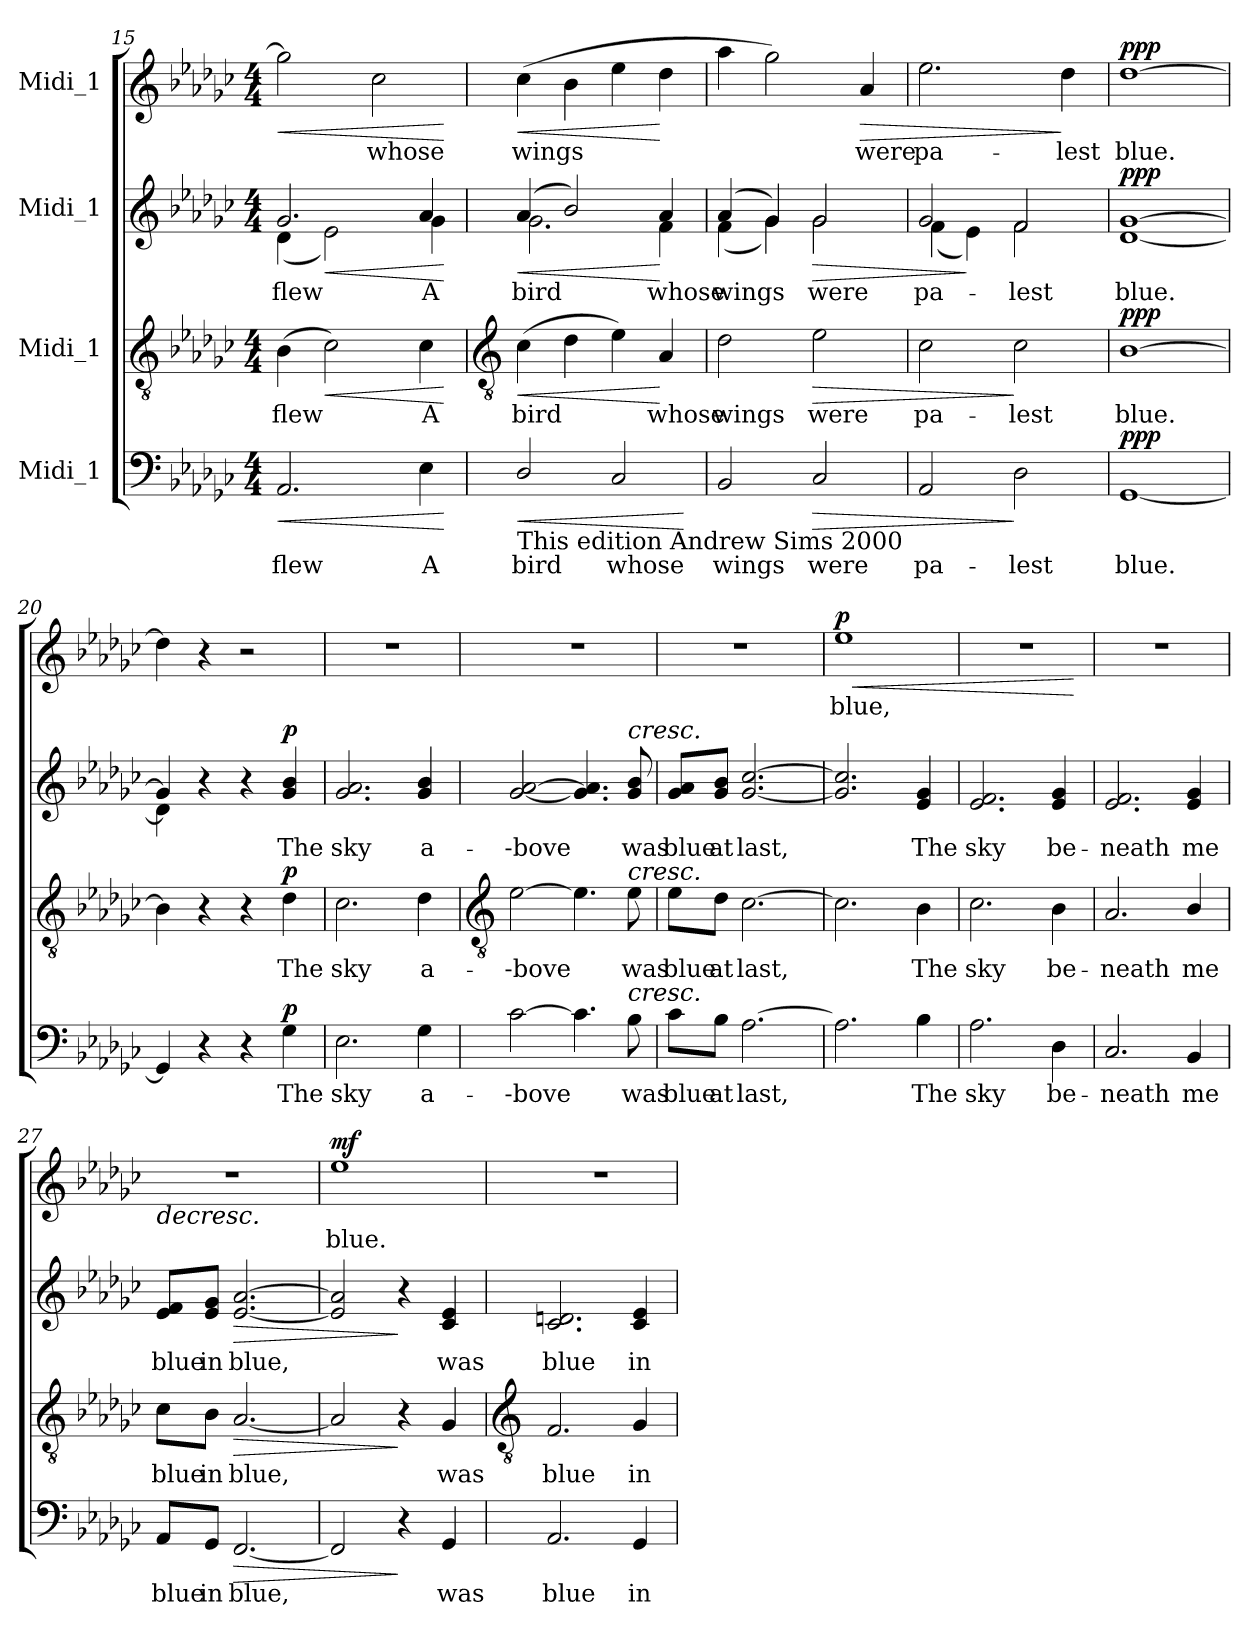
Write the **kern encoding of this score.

**kern	**text	**dynam	**kern	**text	**dynam	**kern	**text	**dynam	**kern	**text	**dynam
*part4	*part4	*part4	*part3	*part3	*part3	*part2	*part2	*part2	*part1	*part1	*part1
*staff4	*staff4	*staff4	*staff3	*staff3	*staff3	*staff2	*staff2	*staff2	*staff1	*staff1	*staff1
*I"Midi_1	*	*	*I"Midi_1	*	*	*I"Midi_1	*	*	*I"Midi_1	*	*
*clefF4	*	*	*clefGv2	*	*	*clefG2	*	*	*clefG2	*	*
*k[b-e-a-d-g-c-]	*	*	*k[b-e-a-d-g-c-]	*	*	*k[b-e-a-d-g-c-]	*	*	*k[b-e-a-d-g-c-]	*	*
*G-:	*	*	*G-:	*	*	*G-:	*	*	*G-:	*	*
*M4/4	*	*	*M4/4	*	*	*M4/4	*	*	*M4/4	*	*
=15	=15	=15	=15	=15	=15	=15	=15	=15	=15	=15	=15
!	!LO:LY:b	!LO:HP:b	!	!LO:LY:b	!	!	!LO:LY:b	!	!	!	!LO:HP:b
*	*	*	*	*	*	*^	*	*	*	*	*
2.AA-	flew	<	(>4B-	flew	.	2.g-/	(<4d-\	flew	.	2gg-]	.	<
!	!	!	!	!	!LO:HP:b	!	!	!	!LO:HP:b	!	!	!
.	.	.	2c-)	.	<	.	2e-\)	.	<	.	.	.
!	!	!	!	!	!	!	!	!	!	!	!LO:LY:b	!
.	.	.	.	.	.	.	.	.	.	2cc-	whose	.
!	!LO:LY:b	!	!	!LO:LY:b	!	!	!	!LO:LY:b	!	!	!	!
4E-	A	.	4c-	A	.	4a-/	4g-\	A	.	.	.	.
*	*	*	*	*	*	*v	*v	*	*	*	*	*
.	.	[	.	.	[	.	.	[	.	.	[
!!LO:LB:g=z
=16	=16	=16	=16	=16	=16	=16	=16	=16	=16	=16	=16
*	*	*	*clefGv2	*	*	*	*	*	*	*	*
!LO:TX:b:t=This edition  Andrew Sims 2000	!	!	!	!	!	!	!	!	!	!	!
!	!LO:LY:b	!LO:HP:b	!	!LO:LY:b	!LO:HP:b	!	!LO:LY:b	!LO:HP:b	!	!LO:LY:b	!LO:HP:b
*	*	*	*	*	*	*^	*	*	*	*	*
2D-/	bird	<	(>4c-	bird	<	(>4a-/	2.g-\	bird	<	(>4cc-	wings	<
.	.	.	4d-	.	.	2b-/)	.	.	.	4b-	.	.
!	!LO:LY:b	!	!	!	!	!	!	!	!	!	!	!
2C-	whose	.	4e-)	.	.	.	.	.	.	4ee-	.	.
!	!	!	!	!LO:LY:b	!	!	!	!LO:LY:b	!	!	!	!
.	.	.	4A-	whose	[	4a-/	4f\	whose	[	4dd-	.	[
*	*	*	*	*	*	*v	*v	*	*	*	*	*
.	.	[	.	.	.	.	.	.	.	.	.
=17	=17	=17	=17	=17	=17	=17	=17	=17	=17	=17	=17
!	!LO:LY:b	!	!	!LO:LY:b	!	!	!LO:LY:b	!	!	!	!
*	*	*	*	*	*	*^	*	*	*	*	*
2BB-	wings	.	2d-	wings	.	(>4a-/	(<4f\	wings	.	4aa-	.	.
.	.	.	.	.	.	4g-/)	4g-\)	.	.	2gg-)	.	.
!	!LO:LY:b	!LO:HP:b	!	!LO:LY:b	!LO:HP:b	!	!	!LO:LY:b	!LO:HP:b	!	!	!
2C-	were	>	2e-	were	>	2g-/	2g-\	were	>	.	.	.
!	!	!	!	!	!	!	!	!	!	!	!LO:LY:b	!LO:HP:b
.	.	.	.	.	.	.	.	.	.	4a-	were	>
=18	=18	=18	=18	=18	=18	=18	=18	=18	=18	=18	=18	=18
!	!LO:LY:b	!	!	!LO:LY:b	!	!	!	!LO:LY:b	!	!	!LO:LY:b	!
2AA-	pa-	.	2c-	pa-	.	2g-/	(<4f\	pa-	.	2.ee-	pa-	.
.	.	.	.	.	.	.	4e-\)	.	]	.	.	.
!	!LO:LY:b	!	!	!LO:LY:b	!	!	!	!LO:LY:b	!	!	!	!
2D-	-lest	]	2c-	-lest	]	2f/	2f\	-lest	.	.	.	.
!	!	!	!	!	!	!	!	!	!	!	!LO:LY:b	!
.	.	.	.	.	.	.	.	.	.	4dd-	-lest	]
=19	=19	=19	=19	=19	=19	=19	=19	=19	=19	=19	=19	=19
!	!LO:LY:b	!LO:DY:a	!	!LO:LY:b	!LO:DY:a	!	!	!LO:LY:b	!LO:DY:a	!	!LO:LY:b	!LO:DY:a
[1GG-	blue.	ppp	[1B-	blue.	ppp	[1g-/	[1d-\	blue.	ppp	[1dd-	blue.	ppp
=20	=20	=20	=20	=20	=20	=20	=20	=20	=20	=20	=20	=20
4GG-]	.	.	4B-]	.	.	4g-/]	4d-\]	.	.	4dd-]	.	.
4r	.	.	4r	.	.	4r	4ryy	.	.	4r	.	.
4r	.	.	4r	.	.	4r	4ryy	.	.	2r	.	.
!	!LO:LY:b	!LO:DY:a	!	!LO:LY:b	!LO:DY:a	!	!	!LO:LY:b	!LO:DY:a	!	!	!
4G-	The	p	4d-	The	p	4g-/ 4b-/	4ryy	The	p	.	.	.
=21	=21	=21	=21	=21	=21	=21	=21	=21	=21	=21	=21	=21
!	!LO:LY:b	!	!	!LO:LY:b	!	!	!	!LO:LY:b	!	!	!	!
2.E-	sky	.	2.c-	sky	.	2.g-/ 2.a-/	1ryy	sky	.	1r	.	.
!	!LO:LY:b	!	!	!LO:LY:b	!	!	!	!LO:LY:b	!	!	!	!
4G-	a-	.	4d-	a-	.	4g-/ 4b-/	.	a-	.	.	.	.
*	*	*	*	*	*	*v	*v	*	*	*	*	*
!!LO:LB:g=z
=22	=22	=22	=22	=22	=22	=22	=22	=22	=22	=22	=22
*	*	*	*clefGv2	*	*	*	*	*	*	*	*
!	!LO:LY:b	!	!	!LO:LY:b	!	!	!LO:LY:b	!	!	!	!
[2c-	--bove	.	[2e-	--bove	.	[2g-/ [2a-/	--bove	.	1r	.	.
4.c-]	.	.	4.e-]	.	.	4.g-/] 4.a-/]	.	.	.	.	.
!	!	!	!	!	!	!LO:TX:a:i:t=cresc.	!	!	!	!	!
!	!	!	!LO:TX:a:i:t=cresc.	!	!	!	!	!	!	!	!
!LO:TX:a:i:t=cresc.	!	!	!	!	!	!	!	!	!	!	!
!	!LO:LY:b	!	!	!LO:LY:b	!	!	!LO:LY:b	!	!	!	!
8B-	was	.	8e-	was	.	8g-/ 8b-/	was	.	.	.	.
=23	=23	=23	=23	=23	=23	=23	=23	=23	=23	=23	=23
!	!LO:LY:b	!	!	!LO:LY:b	!	!	!LO:LY:b	!	!	!	!
8c-L	blue	.	8e-L	blue	.	8g-/ 8a-/L	blue	.	1r	.	.
!	!LO:LY:b	!	!	!LO:LY:b	!	!	!LO:LY:b	!	!	!	!
8B-J	at	.	8d-J	at	.	8g-/ 8b-/J	at	.	.	.	.
!	!LO:LY:b	!	!	!LO:LY:b	!	!	!LO:LY:b	!	!	!	!
[2.A-	last,	.	[2.c-	last,	.	[2.g-/ [2.cc-/	last,	.	.	.	.
=24	=24	=24	=24	=24	=24	=24	=24	=24	=24	=24	=24
!	!	!	!	!	!	!	!	!	!	!LO:LY:b	!LO:HP:b
!	!	!	!	!	!	!	!	!	!	!	!LO:DY:n=1:a
2.A-]	.	.	2.c-]	.	.	2.g-/] 2.cc-/]	.	.	1ee-	blue,	< p
!	!LO:LY:b	!	!	!LO:LY:b	!	!	!LO:LY:b	!	!	!	!
4B-	The	.	4B-	The	.	4e-/ 4g-/	The	.	.	.	.
=25	=25	=25	=25	=25	=25	=25	=25	=25	=25	=25	=25
!	!LO:LY:b	!	!	!LO:LY:b	!	!	!LO:LY:b	!	!	!	!
2.A-	sky	.	2.c-	sky	.	2.e-/ 2.f/	sky	.	1r	.	.
!	!LO:LY:b	!	!	!LO:LY:b	!	!	!LO:LY:b	!	!	!	!
4D-	be-	.	4B-	be-	.	4e-/ 4g-/	be-	.	.	.	.
.	.	.	.	.	.	.	.	.	.	.	[
=26	=26	=26	=26	=26	=26	=26	=26	=26	=26	=26	=26
!	!LO:LY:b	!	!	!LO:LY:b	!	!	!LO:LY:b	!	!	!	!
2.C-	-neath	.	2.A-	-neath	.	2.e-/ 2.f/	-neath	.	1r	.	.
!	!LO:LY:b	!	!	!LO:LY:b	!	!	!LO:LY:b	!	!	!	!
4BB-	me	.	4B-/	me	.	4e-/ 4g-/	me	.	.	.	.
=27	=27	=27	=27	=27	=27	=27	=27	=27	=27	=27	=27
!	!LO:LY:b	!	!	!LO:LY:b	!	!	!LO:LY:b	!	!	!	!LO:HP:b
8AA-L	blue	.	8c-L	blue	.	8e-/ 8f/L	blue	.	1r	.	>
!	!LO:LY:b	!	!	!LO:LY:b	!	!	!LO:LY:b	!	!	!	!
8GG-J	in	.	8B-J	in	.	8e-/ 8g-/J	in	.	.	.	.
!	!LO:LY:b	!LO:HP:b	!	!LO:LY:b	!LO:HP:b	!	!LO:LY:b	!LO:HP:b	!	!	!
[2.FF	blue,	>	[2.A-	blue,	>	[2.e-/ [2.a-/	blue,	>	.	.	.
=28	=28	=28	=28	=28	=28	=28	=28	=28	=28	=28	=28
!	!	!	!	!	!	!	!	!	!	!LO:LY:b	!LO:DY:a
2FF]	.	.	2A-]	.	.	2e-/] 2a-/]	.	.	1ee-	blue.	mf
4r	.	]	4r	.	]	4r	.	]	.	.	.
!	!LO:LY:b	!	!	!LO:LY:b	!	!	!LO:LY:b	!	!	!	!
4GG-	was	.	4G-	was	.	4c-/ 4e-/	was	.	.	.	.
.	.	.	.	.	.	.	.	.	.	.	]
!!LO:LB:g=z
=29	=29	=29	=29	=29	=29	=29	=29	=29	=29	=29	=29
*	*	*	*clefGv2	*	*	*	*	*	*	*	*
!	!LO:LY:b	!	!	!LO:LY:b	!	!	!LO:LY:b	!	!	!	!
*	*	*	*	*	*	*^	*	*	*	*	*
2.AA-	blue	.	2.F	blue	.	2.c-/ 2.dn/	1ryy	blue	.	1r	.	.
!	!LO:LY:b	!	!	!LO:LY:b	!	!	!	!LO:LY:b	!	!	!	!
4GG-	in	.	4G-	in	.	4c-/ 4e-/	.	in	.	.	.	.
*	*	*	*	*	*	*v	*v	*	*	*	*	*
=	=	=	=	=	=	=	=	=	=	=	=
*-	*-	*-	*-	*-	*-	*-	*-	*-	*-	*-	*-
